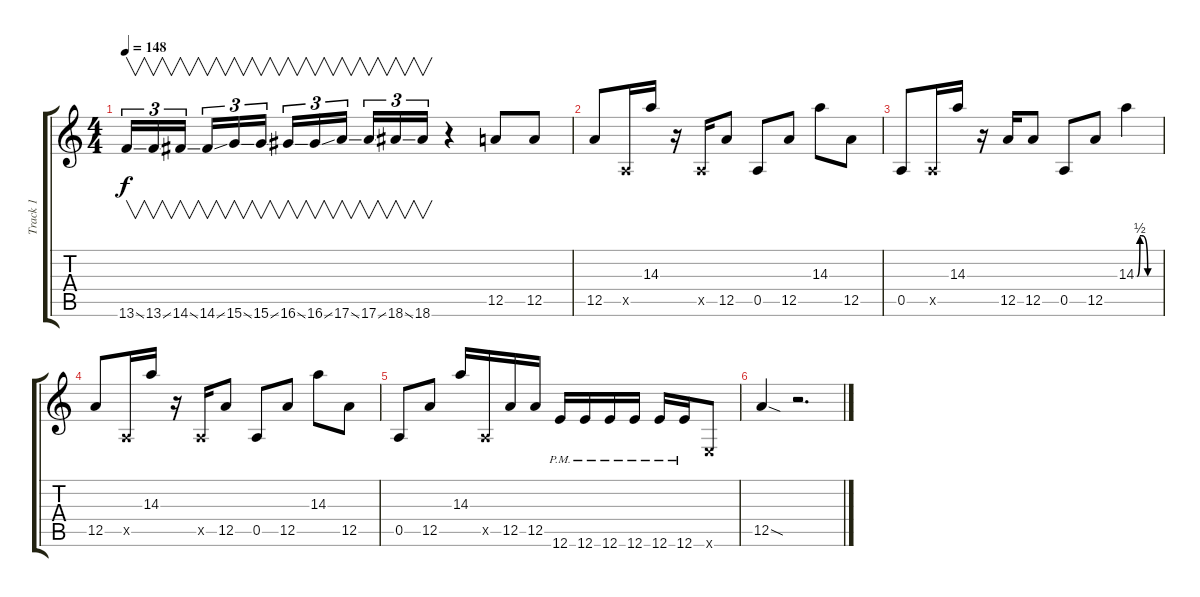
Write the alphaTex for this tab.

\track ("Track 1" "Track 1") {instrument electricguitarclean}
\staff {score tabs}
\tuning (E4 B3 G3 D3 A2 E2) {hide}
\ts (4 4)
\tempo 148
\clef g2
\ks c
13.6{ss}.16{v tu (3 2) dy f} 13.6{ss}.16{v tu (3 2)} 14.6{ss}.16{v tu (3 2) beam splitsecondary} 14.6{ss}.16{v tu (3 2)} 15.6{ss}.16{v tu (3 2)} 15.6{ss}.16{v tu (3 2)} 16.6{ss}.16{v tu (3 2)} 16.6{ss}.16{v tu (3 2)} 17.6{ss}.16{v tu (3 2) beam splitsecondary} 17.6{ss}.16{v tu (3 2)} 18.6{ss}.16{v tu (3 2)} 18.6.16{v tu (3 2)} r.4 12.5.8 12.5.8 |
12.5.8 0.5{x}.16 14.3.16 r.16 0.5{x}.16 12.5.8 0.5.8 12.5.8 14.3.8 12.5.8 |
0.5.8 0.5{x}.16 14.3.16 r.16 12.5.16 12.5.8 0.5.8 12.5.8 14.3{be (custom 0 0 3 0 10 2 15 2 30 0 60 0)}.4 |
12.5.8 0.5{x}.16 14.3.16 r.16 0.5{x}.16 12.5.8 0.5.8 12.5.8 14.3.8 12.5.8 |
0.5.8 12.5.8 14.3.16 0.5{x}.16 12.5.16 12.5.16 12.6{pm}.16 12.6{pm}.16 12.6{pm}.16 12.6{pm}.16 12.6{pm}.16 12.6{pm}.16 0.6{x}.8 |
12.5{sod}.4 r.2{d}
